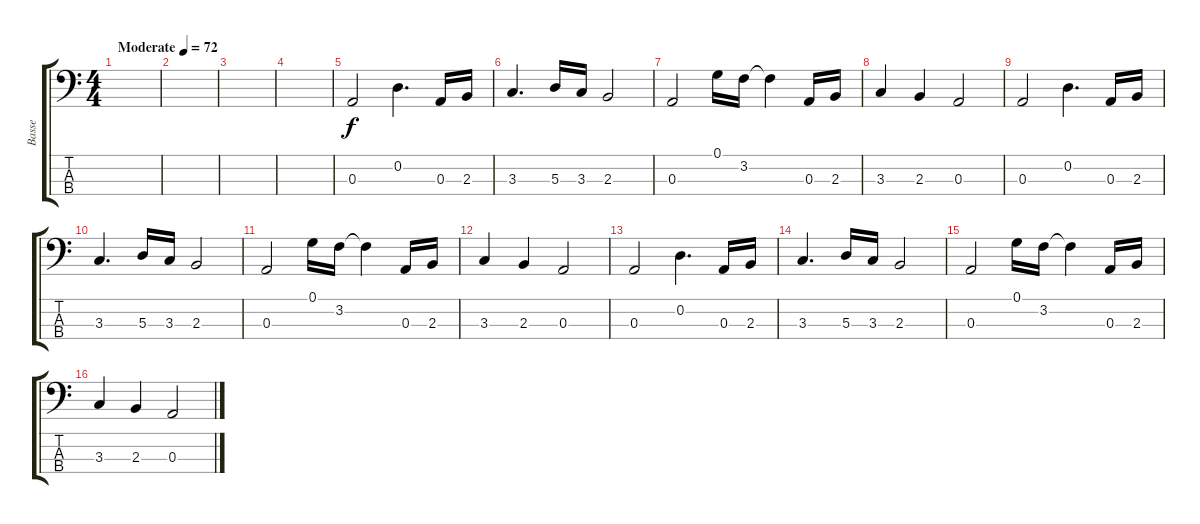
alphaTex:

\track ("Basse" "Basse") {instrument electricbassfinger}
\staff {score tabs}
\tuning (G2 D2 A1 E1) {hide}
\ts (4 4)
\tempo (72 "Moderate")
\clef f4
\ks c
|
|
|
|
0.3.2 0.2.4{d} 0.3.16 2.3.16 |
3.3.4{d} 5.3.16 3.3.16 2.3.2 |
0.3.2 0.1.16 3.2.16 3.2{t}.4 0.3.16 2.3.16 |
3.3.4 2.3.4 0.3.2 |
0.3.2 0.2.4{d} 0.3.16 2.3.16 |
3.3.4{d} 5.3.16 3.3.16 2.3.2 |
0.3.2 0.1.16 3.2.16 3.2{t}.4 0.3.16 2.3.16 |
3.3.4 2.3.4 0.3.2 |
0.3.2 0.2.4{d} 0.3.16 2.3.16 |
3.3.4{d} 5.3.16 3.3.16 2.3.2 |
0.3.2 0.1.16 3.2.16 3.2{t}.4 0.3.16 2.3.16 |
3.3.4 2.3.4 0.3.2
